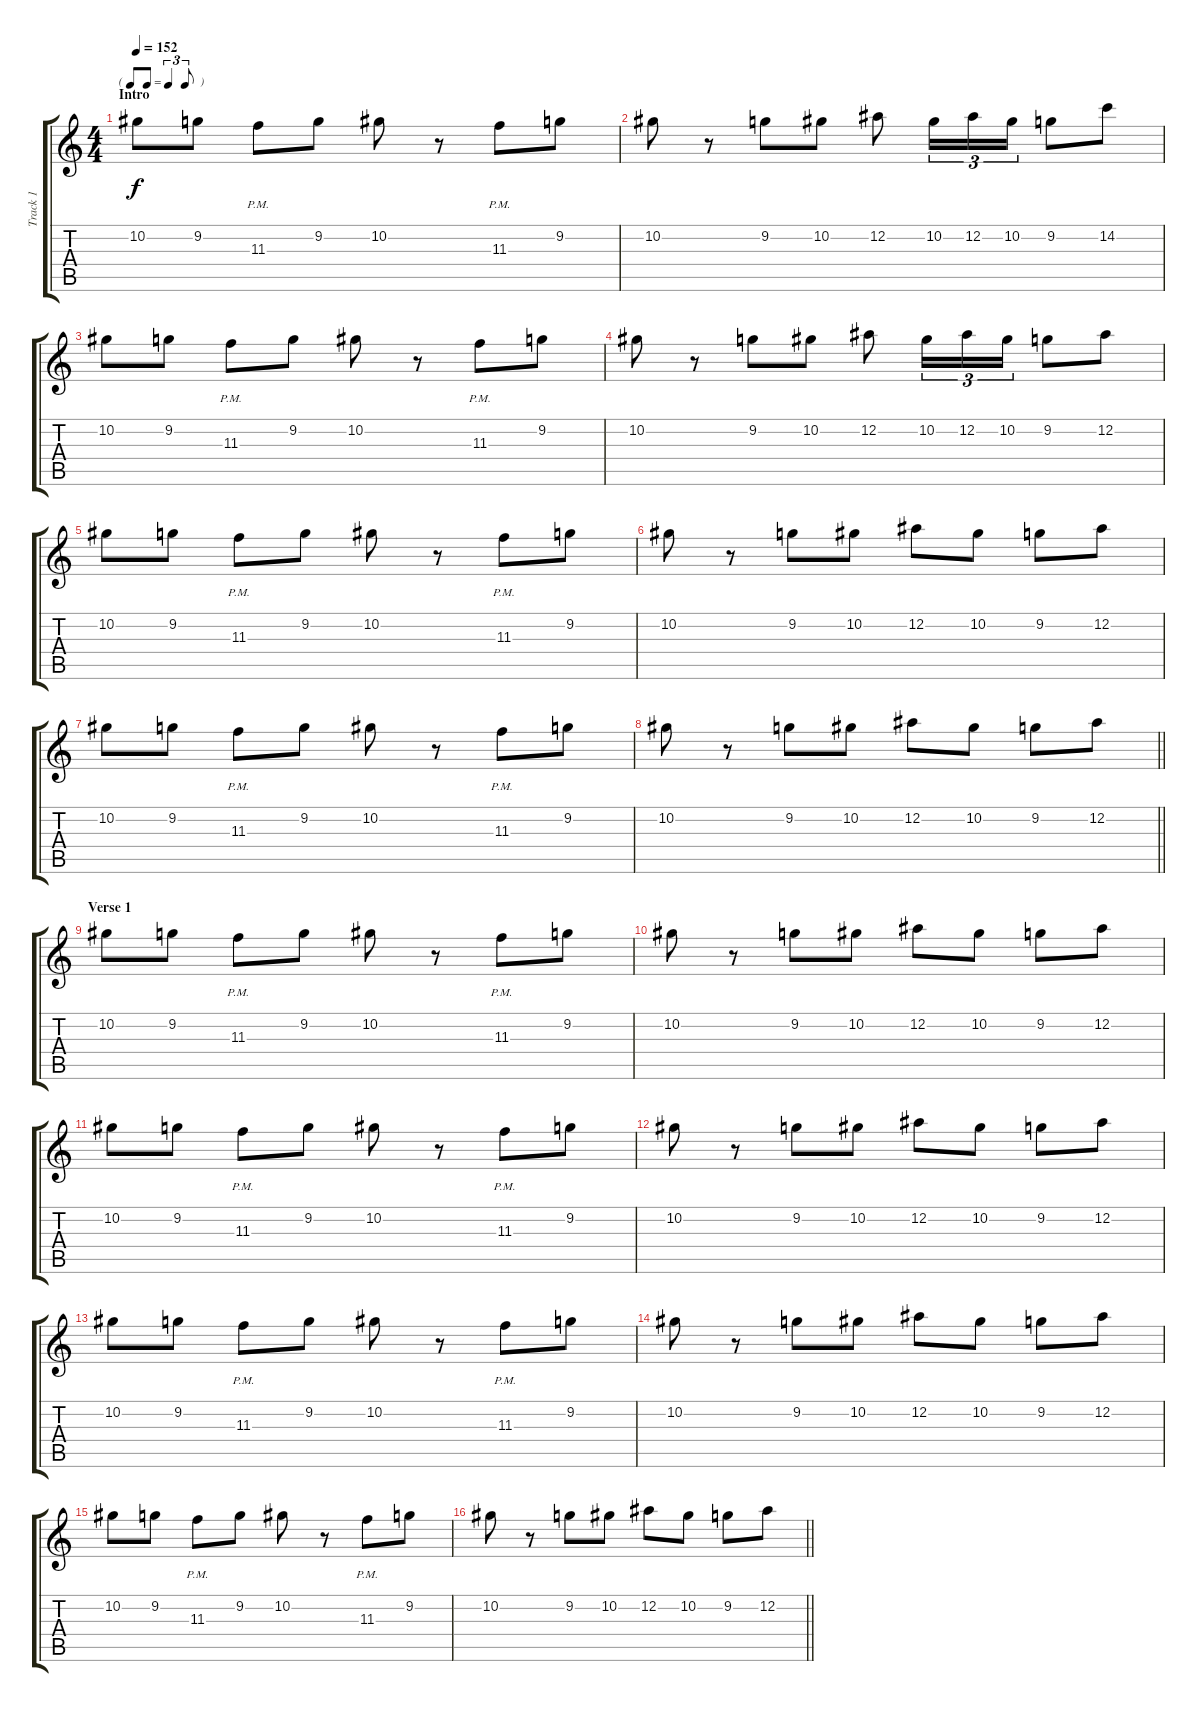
\track ("Track 1" "Track 1") {instrument distortionguitar}
\staff {score tabs}
\tuning (Eb4 Bb3 Gb3 Db3 Ab2 Db2) {hide}
\ts (4 4)
\tf triplet8th
\section ("" "Intro")
\tempo 152
\clef g2
\ks c
10.2.8{dy f instrument distortionguitar} 9.2.8 11.3{pm}.8 9.2.8 10.2.8 r.8 11.3{pm}.8 9.2.8 |
10.2.8 r.8 9.2.8 10.2.8 12.2.8 10.2.16{tu (3 2)} 12.2.16{tu (3 2)} 10.2.16{tu (3 2)} 9.2.8 14.2.8 |
10.2.8 9.2.8 11.3{pm}.8 9.2.8 10.2.8 r.8 11.3{pm}.8 9.2.8 |
10.2.8 r.8 9.2.8 10.2.8 12.2.8 10.2.16{tu (3 2)} 12.2.16{tu (3 2)} 10.2.16{tu (3 2)} 9.2.8 12.2.8 |
10.2.8 9.2.8 11.3{pm}.8 9.2.8 10.2.8 r.8 11.3{pm}.8 9.2.8 |
10.2.8 r.8 9.2.8 10.2.8 12.2.8 10.2.8 9.2.8 12.2.8 |
10.2.8 9.2.8 11.3{pm}.8 9.2.8 10.2.8 r.8 11.3{pm}.8 9.2.8 |
\barLineRight lightlight
10.2.8 r.8 9.2.8 10.2.8 12.2.8 10.2.8 9.2.8 12.2.8 |
\section ("" "Verse 1")
10.2.8 9.2.8 11.3{pm}.8 9.2.8 10.2.8 r.8 11.3{pm}.8 9.2.8 |
10.2.8 r.8 9.2.8 10.2.8 12.2.8 10.2.8 9.2.8 12.2.8 |
10.2.8 9.2.8 11.3{pm}.8 9.2.8 10.2.8 r.8 11.3{pm}.8 9.2.8 |
10.2.8 r.8 9.2.8 10.2.8 12.2.8 10.2.8 9.2.8 12.2.8 |
10.2.8 9.2.8 11.3{pm}.8 9.2.8 10.2.8 r.8 11.3{pm}.8 9.2.8 |
10.2.8 r.8 9.2.8 10.2.8 12.2.8 10.2.8 9.2.8 12.2.8 |
10.2.8 9.2.8 11.3{pm}.8 9.2.8 10.2.8 r.8 11.3{pm}.8 9.2.8 |
\barLineRight lightlight
10.2.8 r.8 9.2.8 10.2.8 12.2.8 10.2.8 9.2.8 12.2.8
